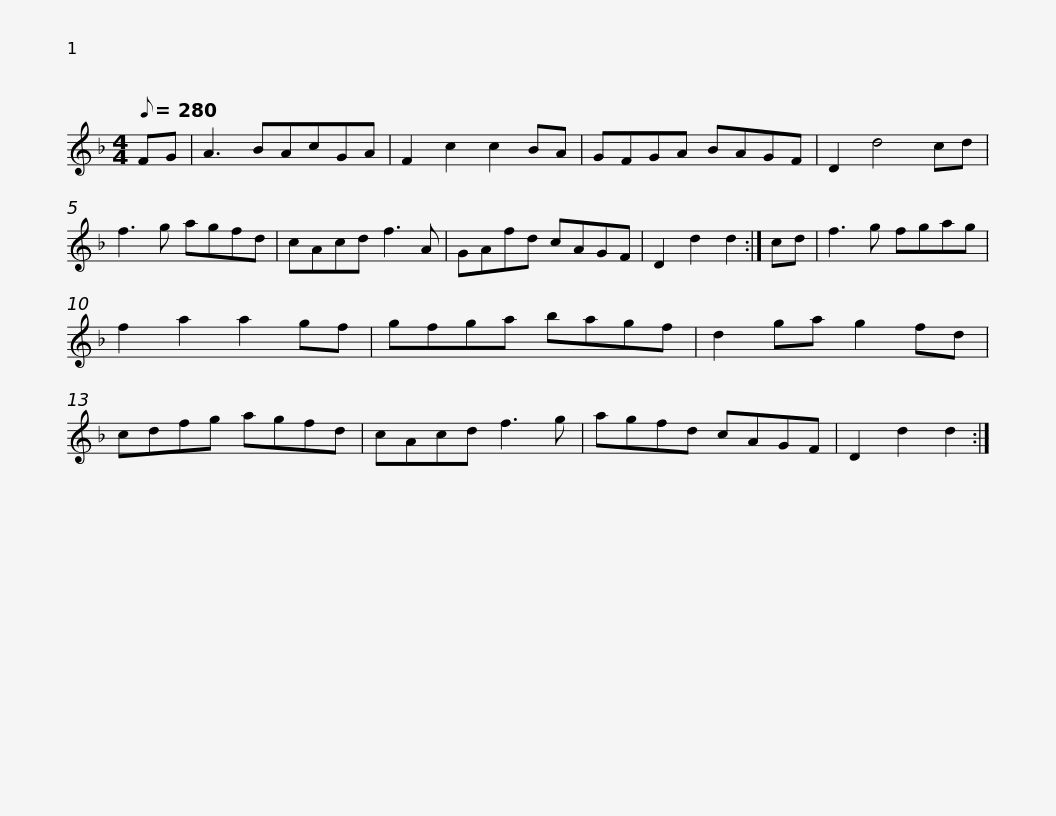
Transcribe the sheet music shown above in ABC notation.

X:1
L:1/8
Q:1/8=280
M:4/4
I:linebreak $
K:Dmin
V:1 treble
V:1
 FG | A3 BAcGA | F2 c2 c2 BA | GFGA BAGF | D2 d4 cd | %5
 f3 g agfd | cAcd f3 A |$ GAfd cAGF | D2 d2 d2 :| cd | %10
 f3 g fgag | f2 a2 a2 gf | gfga bagf | d2 ga g2 fd |$ cdfg agfd | %15
 cAcd f3 g | agfd cAGF | D2 d2 d2 :| %18
